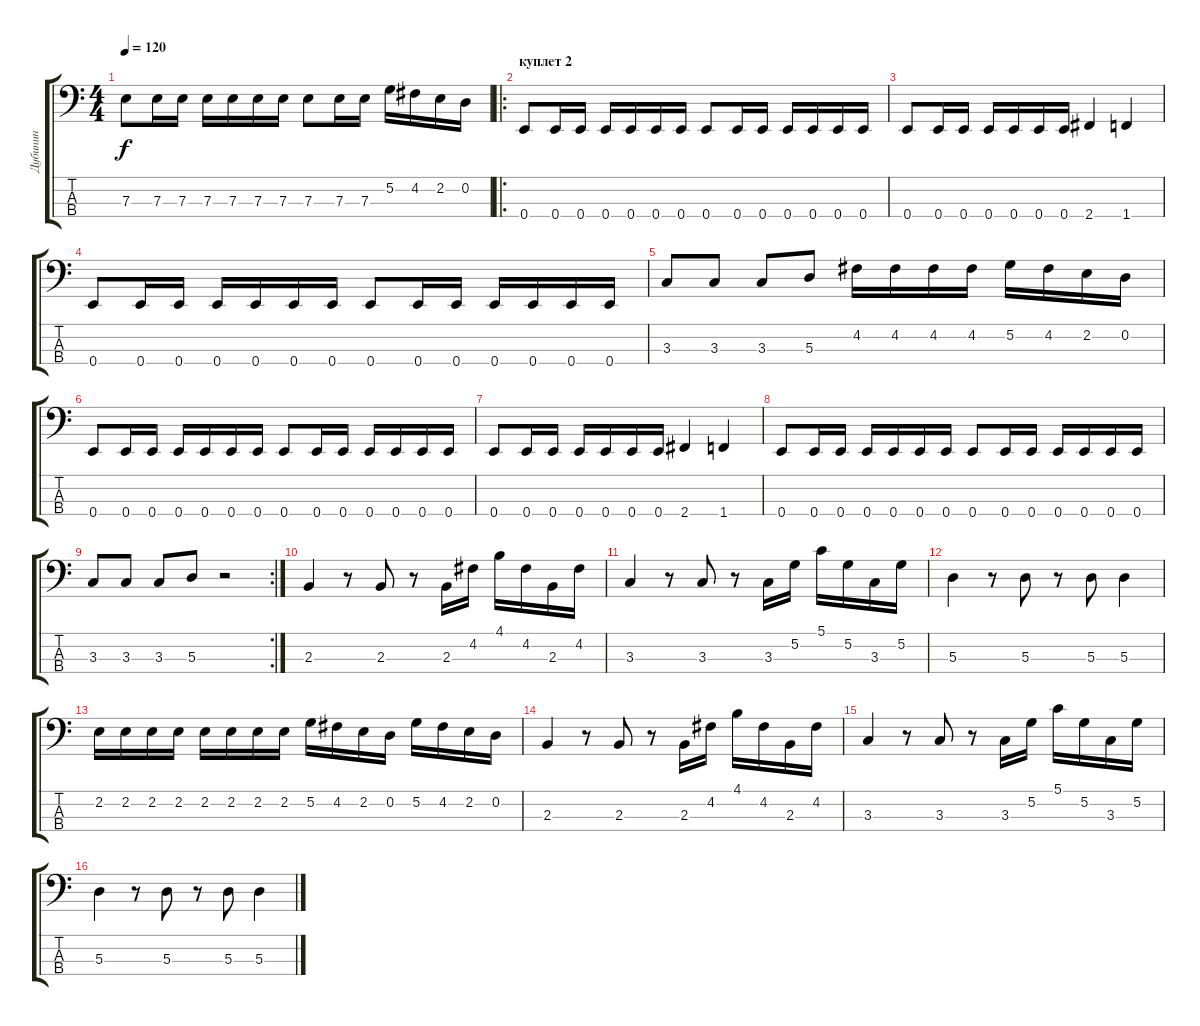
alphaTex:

\track ("Дубинин" "Дубинин") {instrument electricbassfinger}
\staff {score tabs}
\tuning (G2 D2 A1 E1) {hide}
\ts (4 4)
\tempo 120
\clef f4
\ks c
7.3.8{dy f} 7.3.16 7.3.16 7.3.16 7.3.16 7.3.16 7.3.16 7.3.8 7.3.16 7.3.16 5.2.16 4.2.16 2.2.16 0.2.16 |
\ro
\section ("" "куплет 2")
0.4.8 0.4.16 0.4.16 0.4.16 0.4.16 0.4.16 0.4.16 0.4.8 0.4.16 0.4.16 0.4.16 0.4.16 0.4.16 0.4.16 |
0.4.8 0.4.16 0.4.16 0.4.16 0.4.16 0.4.16 0.4.16 2.4.4 1.4.4 |
0.4.8 0.4.16 0.4.16 0.4.16 0.4.16 0.4.16 0.4.16 0.4.8 0.4.16 0.4.16 0.4.16 0.4.16 0.4.16 0.4.16 |
3.3.8 3.3.8 3.3.8 5.3.8 4.2.16 4.2.16 4.2.16 4.2.16 5.2.16 4.2.16 2.2.16 0.2.16 |
0.4.8 0.4.16 0.4.16 0.4.16 0.4.16 0.4.16 0.4.16 0.4.8 0.4.16 0.4.16 0.4.16 0.4.16 0.4.16 0.4.16 |
0.4.8 0.4.16 0.4.16 0.4.16 0.4.16 0.4.16 0.4.16 2.4.4 1.4.4 |
0.4.8 0.4.16 0.4.16 0.4.16 0.4.16 0.4.16 0.4.16 0.4.8 0.4.16 0.4.16 0.4.16 0.4.16 0.4.16 0.4.16 |
\rc 2
3.3.8 3.3.8 3.3.8 5.3.8 r.2 |
2.3.4 r.8 2.3.8 r.8 2.3.16 4.2.16 4.1.16 4.2.16 2.3.16 4.2.16 |
3.3.4 r.8 3.3.8 r.8 3.3.16 5.2.16 5.1.16 5.2.16 3.3.16 5.2.16 |
5.3.4 r.8 5.3.8 r.8 5.3.8 5.3.4 |
2.2.16 2.2.16 2.2.16 2.2.16 2.2.16 2.2.16 2.2.16 2.2.16 5.2.16 4.2.16 2.2.16 0.2.16 5.2.16 4.2.16 2.2.16 0.2.16 |
2.3.4 r.8 2.3.8 r.8 2.3.16 4.2.16 4.1.16 4.2.16 2.3.16 4.2.16 |
3.3.4 r.8 3.3.8 r.8 3.3.16 5.2.16 5.1.16 5.2.16 3.3.16 5.2.16 |
5.3.4 r.8 5.3.8 r.8 5.3.8 5.3.4
